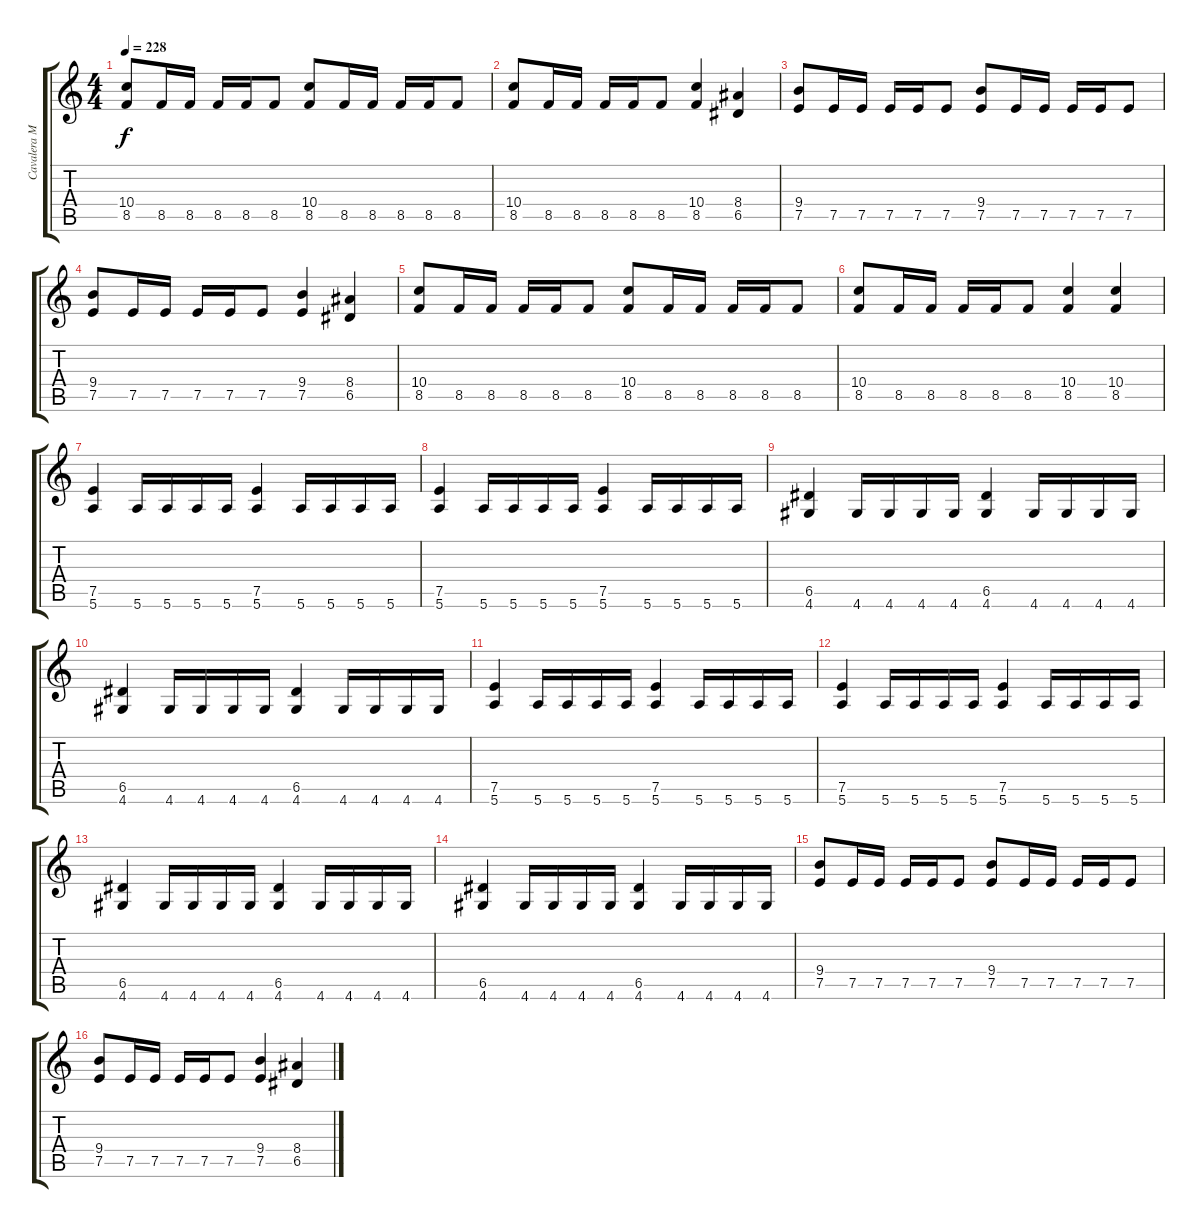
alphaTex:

\track ("Cavalera Max" "Cavalera M") {instrument distortionguitar}
\staff {score tabs}
\tuning (E4 B3 G3 D3 A2 E2) {hide}
\ts (4 4)
\tempo 228
\clef g2
\ks c
(10.4 8.5).8{dy f} 8.5.16 8.5.16 8.5.16 8.5.16 8.5.8 (10.4 8.5).8 8.5.16 8.5.16 8.5.16 8.5.16 8.5.8 |
(10.4 8.5).8 8.5.16 8.5.16 8.5.16 8.5.16 8.5.8 (10.4 8.5).4 (8.4 6.5).4 |
(9.4 7.5).8 7.5.16 7.5.16 7.5.16 7.5.16 7.5.8 (9.4 7.5).8 7.5.16 7.5.16 7.5.16 7.5.16 7.5.8 |
(9.4 7.5).8 7.5.16 7.5.16 7.5.16 7.5.16 7.5.8 (9.4 7.5).4 (8.4 6.5).4 |
(10.4 8.5).8 8.5.16 8.5.16 8.5.16 8.5.16 8.5.8 (10.4 8.5).8 8.5.16 8.5.16 8.5.16 8.5.16 8.5.8 |
(10.4 8.5).8 8.5.16 8.5.16 8.5.16 8.5.16 8.5.8 (10.4 8.5).4 (10.4 8.5).4 |
(7.5 5.6).4 5.6.16 5.6.16 5.6.16 5.6.16 (7.5 5.6).4 5.6.16 5.6.16 5.6.16 5.6.16 |
(7.5 5.6).4 5.6.16 5.6.16 5.6.16 5.6.16 (7.5 5.6).4 5.6.16 5.6.16 5.6.16 5.6.16 |
(6.5 4.6).4 4.6.16 4.6.16 4.6.16 4.6.16 (6.5 4.6).4 4.6.16 4.6.16 4.6.16 4.6.16 |
(6.5 4.6).4 4.6.16 4.6.16 4.6.16 4.6.16 (6.5 4.6).4 4.6.16 4.6.16 4.6.16 4.6.16 |
(7.5 5.6).4 5.6.16 5.6.16 5.6.16 5.6.16 (7.5 5.6).4 5.6.16 5.6.16 5.6.16 5.6.16 |
(7.5 5.6).4 5.6.16 5.6.16 5.6.16 5.6.16 (7.5 5.6).4 5.6.16 5.6.16 5.6.16 5.6.16 |
(6.5 4.6).4 4.6.16 4.6.16 4.6.16 4.6.16 (6.5 4.6).4 4.6.16 4.6.16 4.6.16 4.6.16 |
(6.5 4.6).4 4.6.16 4.6.16 4.6.16 4.6.16 (6.5 4.6).4 4.6.16 4.6.16 4.6.16 4.6.16 |
(9.4 7.5).8 7.5.16 7.5.16 7.5.16 7.5.16 7.5.8 (9.4 7.5).8 7.5.16 7.5.16 7.5.16 7.5.16 7.5.8 |
(9.4 7.5).8 7.5.16 7.5.16 7.5.16 7.5.16 7.5.8 (9.4 7.5).4 (8.4 6.5).4
